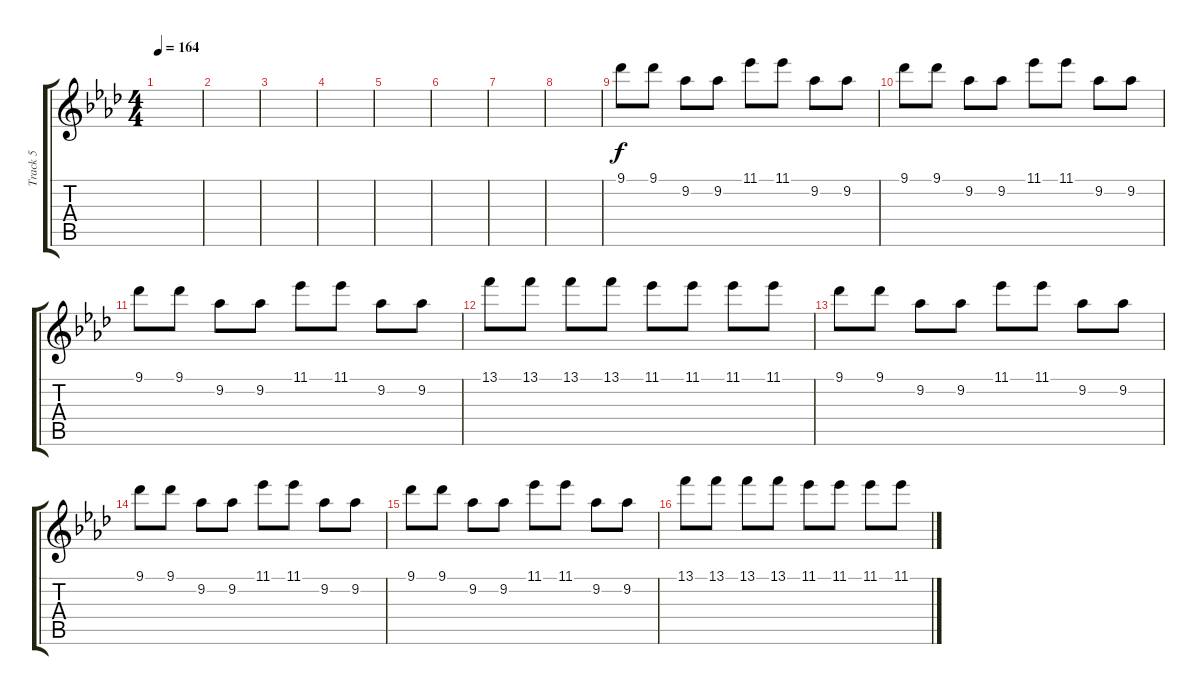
\track ("Track 5" "Track 5") {instrument distortionguitar}
\staff {score tabs}
\tuning (E4 B3 G3 D3 A2 E2) {hide}
\ts (4 4)
\tempo 164
\clef g2
\ks ab
|
|
|
|
|
|
|
|
9.1.8 9.1.8 9.2.8 9.2.8 11.1.8 11.1.8 9.2.8 9.2.8 |
9.1.8 9.1.8 9.2.8 9.2.8 11.1.8 11.1.8 9.2.8 9.2.8 |
9.1.8 9.1.8 9.2.8 9.2.8 11.1.8 11.1.8 9.2.8 9.2.8 |
13.1.8 13.1.8 13.1.8 13.1.8 11.1.8 11.1.8 11.1.8 11.1.8 |
9.1.8 9.1.8 9.2.8 9.2.8 11.1.8 11.1.8 9.2.8 9.2.8 |
9.1.8 9.1.8 9.2.8 9.2.8 11.1.8 11.1.8 9.2.8 9.2.8 |
9.1.8 9.1.8 9.2.8 9.2.8 11.1.8 11.1.8 9.2.8 9.2.8 |
13.1.8 13.1.8 13.1.8 13.1.8 11.1.8 11.1.8 11.1.8 11.1.8
